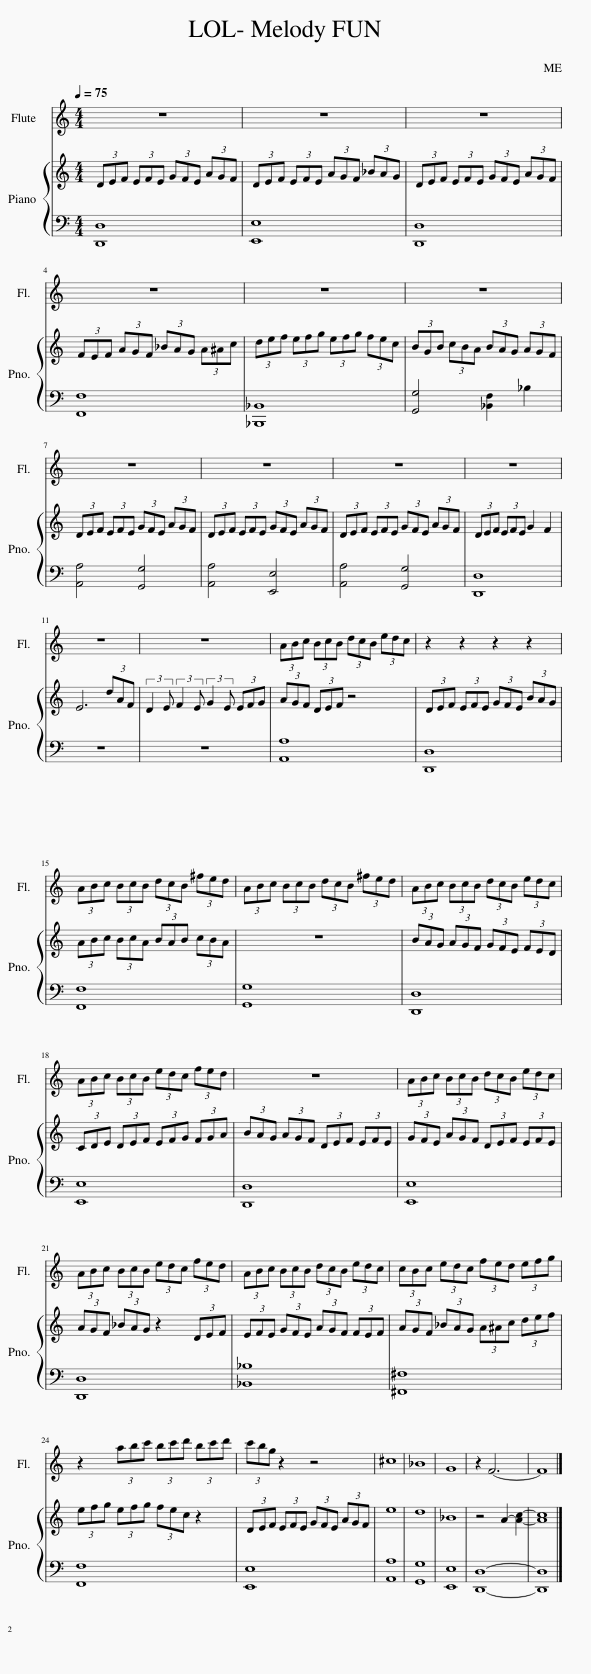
X:1
%%score 1 { 2 | 3 }
L:1/8
Q:1/4=75
M:4/4
I:linebreak $
K:C
V:1 treble
V:2 treble
V:3 bass
V:1
 z8 | z8 | z8 |$ z8 | z8 | %5
 z8 |$ z8 | z8 | z8 | z8 |$ %10
 z8 | z8 | (3ABc (3BcB (3dcB (3edc | z2 z2 z2 z2 |$ (3ABc (3BcB (3dcB (3^fed | %15
 (3ABc (3BcB (3dcB (3^fed | (3ABc (3BcB (3dcB (3edc |$ (3ABc (3BcB (3edc (3fed | z8 | (3ABc (3BcB (3dcB (3edc |$ %20
 (3ABc (3BcB (3edc (3fed | (3ABc (3BcB (3dcB (3edc | (3cBc (3edc (3fed (3efg |$ z2 (3abc' (3bc'd' (3bc'd' | (3c'bg z2 z4 | %25
 ^c8 | _B8 | G8 | z2 F6- | F8 |] %30
V:2
 (3DEF (3EFE (3GFE (3AGF | (3DEF (3EFE (3AGF (3_BAG | (3DEF (3EFE (3GFE (3AGF |$ (3FEF (3AGF (3_BAG (3A^Ac | (3def (3efg (3efg (3fec | %5
 (3BGB (3cBA (3BAG (3AGF |$ (3DEF (3EFE (3GFE (3AGF | (3DEF (3EFE (3GFE (3AGF | (3DEF (3EFE (3GFE (3AGF | (3DEF (3EFE G2 F2 |$ %10
 E6 (3dAF | (3:2:2D2 E (3:2:2F2 E (3:2:2G2 E (3EFG | (3AGF (3DEF z4 | (3DEF (3EFE (3GFE (3BAG |$ (3ABc (3BcA (3BAB (3cBA | %15
 z8 | (3BAG (3AGF (3GFE (3FED |$ (3CDE (3DEF (3EFG (3FGA | (3BAG (3AGF (3DEF (3EFE | (3GFE (3AGF (3DEF (3EFE |$ %20
 (3AGF (3_BAG z2 (3DEF | (3EFE (3GFE (3AGF (3FEF | (3AGF (3_BAG (3A^Ac (3def |$ (3efg (3efg (3fec z2 | (3DEF (3EFE (3GFE (3AGF | %25
 e8 | d8 | _B8 | z4 A2- [Ac]2- | [Ac]8 |] %30
V:3
 [D,,D,]8 | [E,,E,]8 | [D,,D,]8 |$ [F,,F,]8 | [_B,,,_B,,]8 | %5
 [G,,G,]4 [_B,,F,]2 _B,2 |$ [A,,A,]4 [G,,G,]4 | [A,,A,]4 [E,,E,]4 | [A,,A,]4 [G,,G,]4 | [D,,D,]8 |$ %10
 z8 | z8 | [A,,A,]8 | [D,,D,]8 |$ [F,,F,]8 | %15
 [G,,G,]8 | [D,,D,]8 |$ [E,,E,]8 | [D,,D,]8 | [E,,E,]8 |$ %20
 [D,,D,]8 | [_B,,_B,]8 | [^F,,^F,]8 |$ [F,,F,]8 | [E,,E,]8 | %25
 [A,,A,]8 | [G,,G,]8 | [E,,E,]8 | [D,,D,]8- | [D,,D,]8 |] %30
